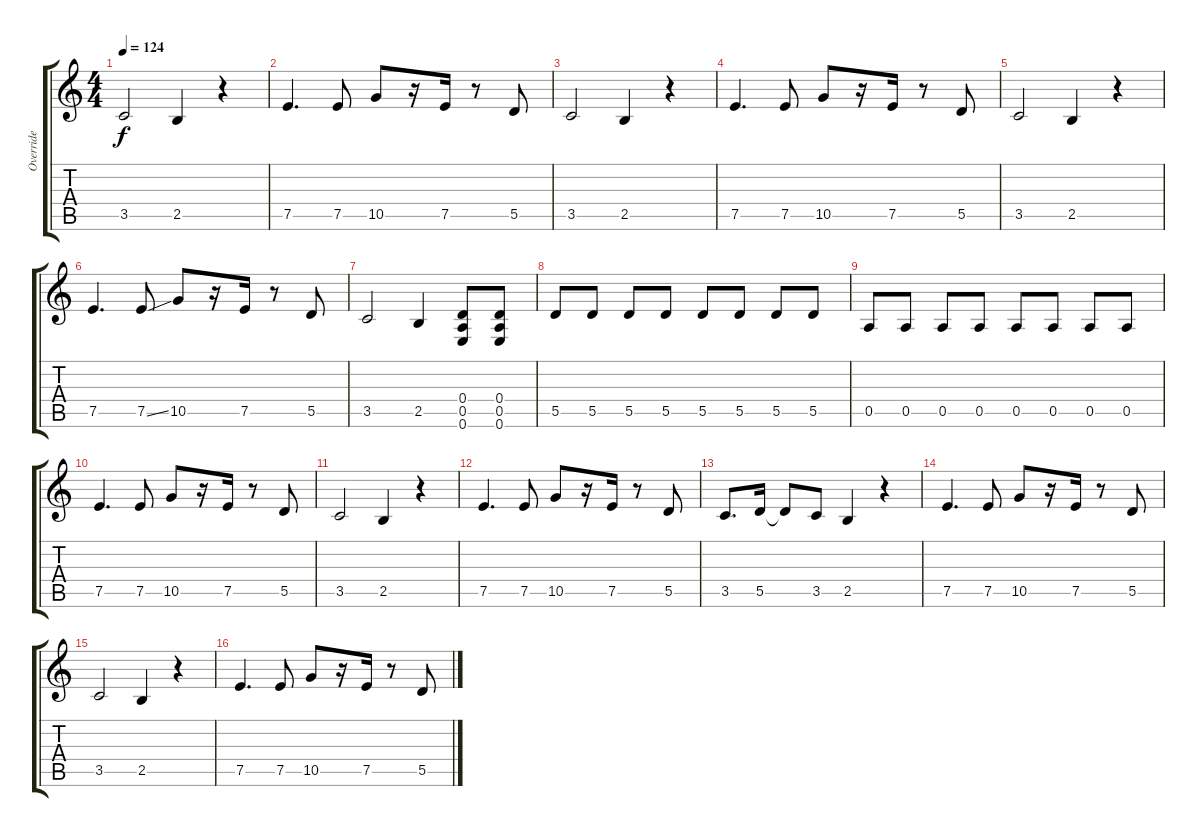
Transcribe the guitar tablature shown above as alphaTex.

\track ("Override" "Override") {instrument overdrivenguitar}
\staff {score tabs}
\tuning (E4 B3 G3 D3 A2 E2) {hide}
\ts (4 4)
\tempo 124
\clef g2
\ks c
3.5.2{dy f} 2.5.4 r.4 |
7.5.4{d} 7.5.8 10.5.8 r.16 7.5.16 r.8 5.5.8 |
3.5.2 2.5.4 r.4 |
7.5.4{d} 7.5.8 10.5.8 r.16 7.5.16 r.8 5.5.8 |
3.5.2 2.5.4 r.4 |
7.5.4{d} 7.5{ss}.8 10.5.8 r.16 7.5.16 r.8 5.5.8 |
3.5.2 2.5.4 (0.4 0.5 0.6).8 (0.4 0.5 0.6).8 |
5.5.8 5.5.8 5.5.8 5.5.8 5.5.8 5.5.8 5.5.8 5.5.8 |
0.5.8 0.5.8 0.5.8 0.5.8 0.5.8 0.5.8 0.5.8 0.5.8 |
7.5.4{d} 7.5.8 10.5.8 r.16 7.5.16 r.8 5.5.8 |
3.5.2 2.5.4 r.4 |
7.5.4{d} 7.5.8 10.5.8 r.16 7.5.16 r.8 5.5.8 |
3.5.8{d} 5.5.16 5.5{t}.8 3.5.8 2.5.4 r.4 |
7.5.4{d} 7.5.8 10.5.8 r.16 7.5.16 r.8 5.5.8 |
3.5.2 2.5.4 r.4 |
7.5.4{d} 7.5.8 10.5.8 r.16 7.5.16 r.8 5.5.8
